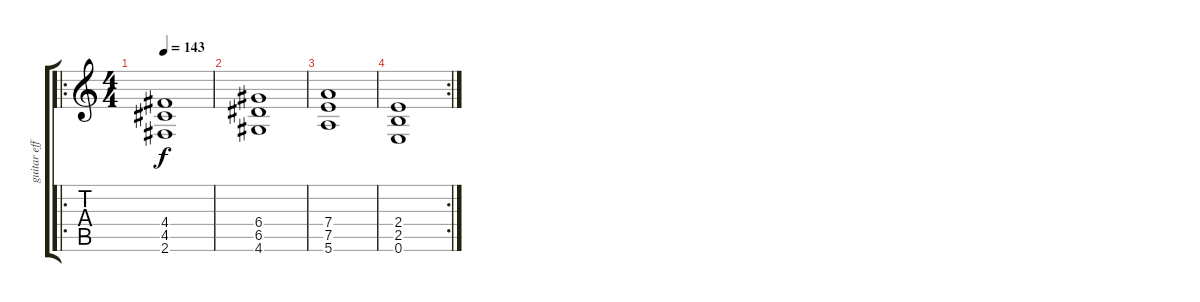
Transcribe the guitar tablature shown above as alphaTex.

\track ("guitar effet" "guitar eff") {instrument overdrivenguitar}
\staff {score tabs}
\tuning (E4 B3 G3 D3 A2 E2) {hide}
\ro
\ts (4 4)
\tempo 143
\clef g2
\ks c
(4.4 4.5 2.6).1{dy f} |
(6.4 6.5 4.6).1 |
(7.4 7.5 5.6).1 |
\rc 2
(2.4 2.5 0.6).1
